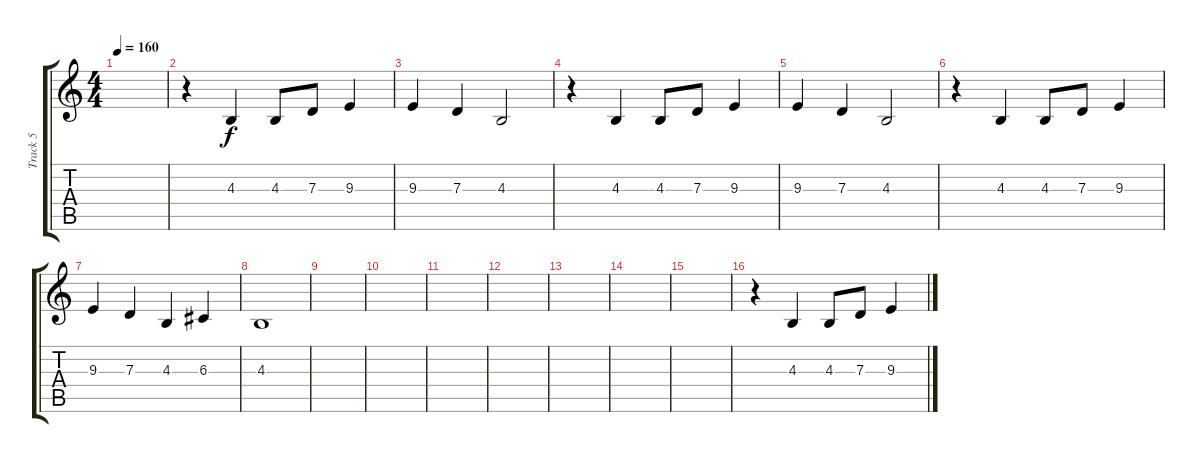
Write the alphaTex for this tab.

\track ("Track 5" "Track 5") {instrument tenorsax}
\staff {score tabs}
\tuning (E4 B3 G3 D3 A2 E2) {hide}
\ts (4 4)
\tempo 160
\clef g2
\ks c
|
r.4 4.3.4 4.3.8 7.3.8 9.3.4 |
9.3.4 7.3.4 4.3.2 |
r.4 4.3.4 4.3.8 7.3.8 9.3.4 |
9.3.4 7.3.4 4.3.2 |
r.4 4.3.4 4.3.8 7.3.8 9.3.4 |
9.3.4 7.3.4 4.3.4 6.3.4 |
4.3.1 |
|
|
|
|
|
|
|
r.4 4.3.4 4.3.8 7.3.8 9.3.4
